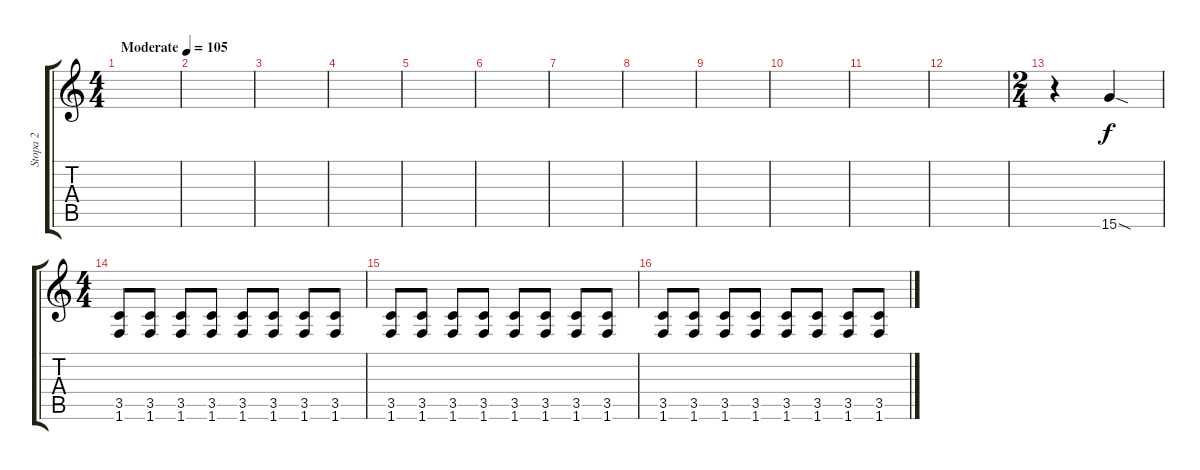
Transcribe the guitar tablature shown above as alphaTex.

\track ("Stopa 2" "Stopa 2") {instrument overdrivenguitar}
\staff {score tabs}
\tuning (E4 B3 G3 D3 A2 E2) {hide}
\ts (4 4)
\tempo (105 "Moderate")
\clef g2
\ks c
|
|
|
|
|
|
|
|
|
|
|
|
\ts (2 4)
r.4 15.6{sod}.4 |
\ts (4 4)
(3.5 1.6).8 (3.5 1.6).8 (3.5 1.6).8 (3.5 1.6).8 (3.5 1.6).8 (3.5 1.6).8 (3.5 1.6).8 (3.5 1.6).8 |
(3.5 1.6).8 (3.5 1.6).8 (3.5 1.6).8 (3.5 1.6).8 (3.5 1.6).8 (3.5 1.6).8 (3.5 1.6).8 (3.5 1.6).8 |
(3.5 1.6).8 (3.5 1.6).8 (3.5 1.6).8 (3.5 1.6).8 (3.5 1.6).8 (3.5 1.6).8 (3.5 1.6).8 (3.5 1.6).8
